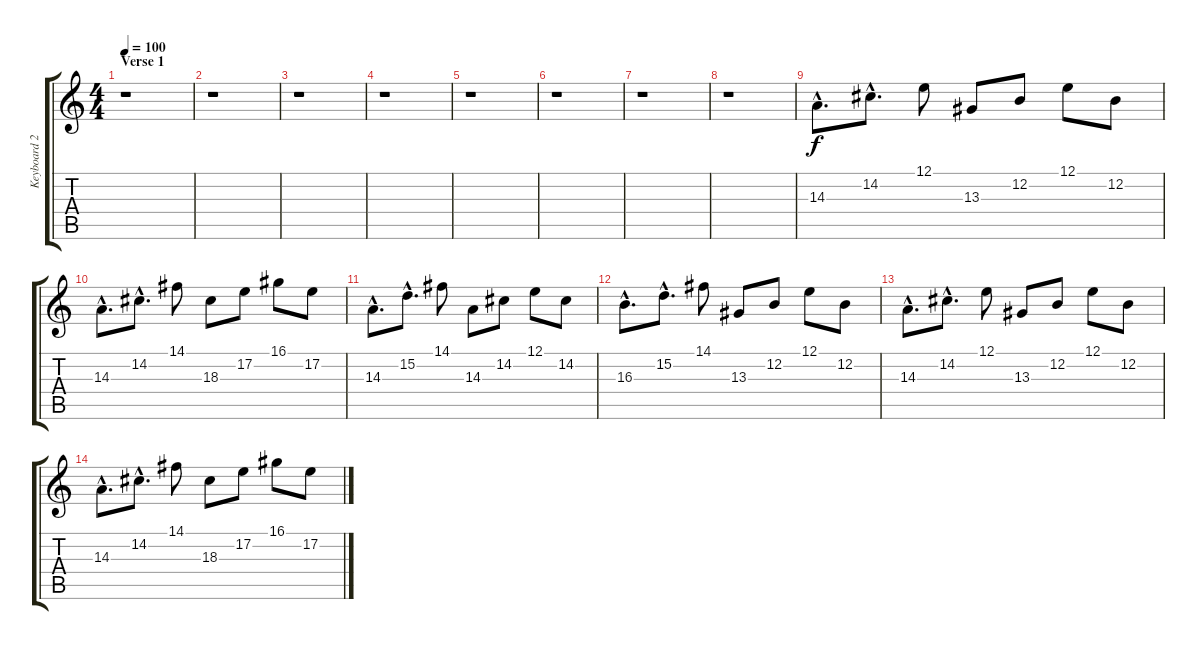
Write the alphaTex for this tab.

\track ("Keyboard 2" "Keyboard 2") {instrument lead5charang}
\staff {score tabs}
\tuning (E4 B3 G3 D3 A2 E2) {hide}
\ts (4 4)
\section ("" "Verse 1")
\tempo 100
\clef g2
\ks c
r.1{dy f} |
r.1 |
r.1 |
r.1 |
r.1 |
r.1 |
r.1 |
r.1 |
14.3{hac}.8{d volume 7 instrument fx5brightness} 14.2{hac}.8{d} 12.1.8 13.3.8 12.2.8 12.1.8 12.2.8 |
14.3{hac}.8{d} 14.2{hac}.8{d} 14.1.8 18.3.8 17.2.8 16.1.8 17.2.8 |
14.3{hac}.8{d} 15.2{hac}.8{d} 14.1.8 14.3.8 14.2.8 12.1.8 14.2.8 |
16.3{hac}.8{d} 15.2{hac}.8{d} 14.1.8 13.3.8 12.2.8 12.1.8 12.2.8 |
14.3{hac}.8{d} 14.2{hac}.8{d} 12.1.8 13.3.8 12.2.8 12.1.8 12.2.8 |
14.3{hac}.8{d} 14.2{hac}.8{d} 14.1.8 18.3.8 17.2.8 16.1.8 17.2.8
